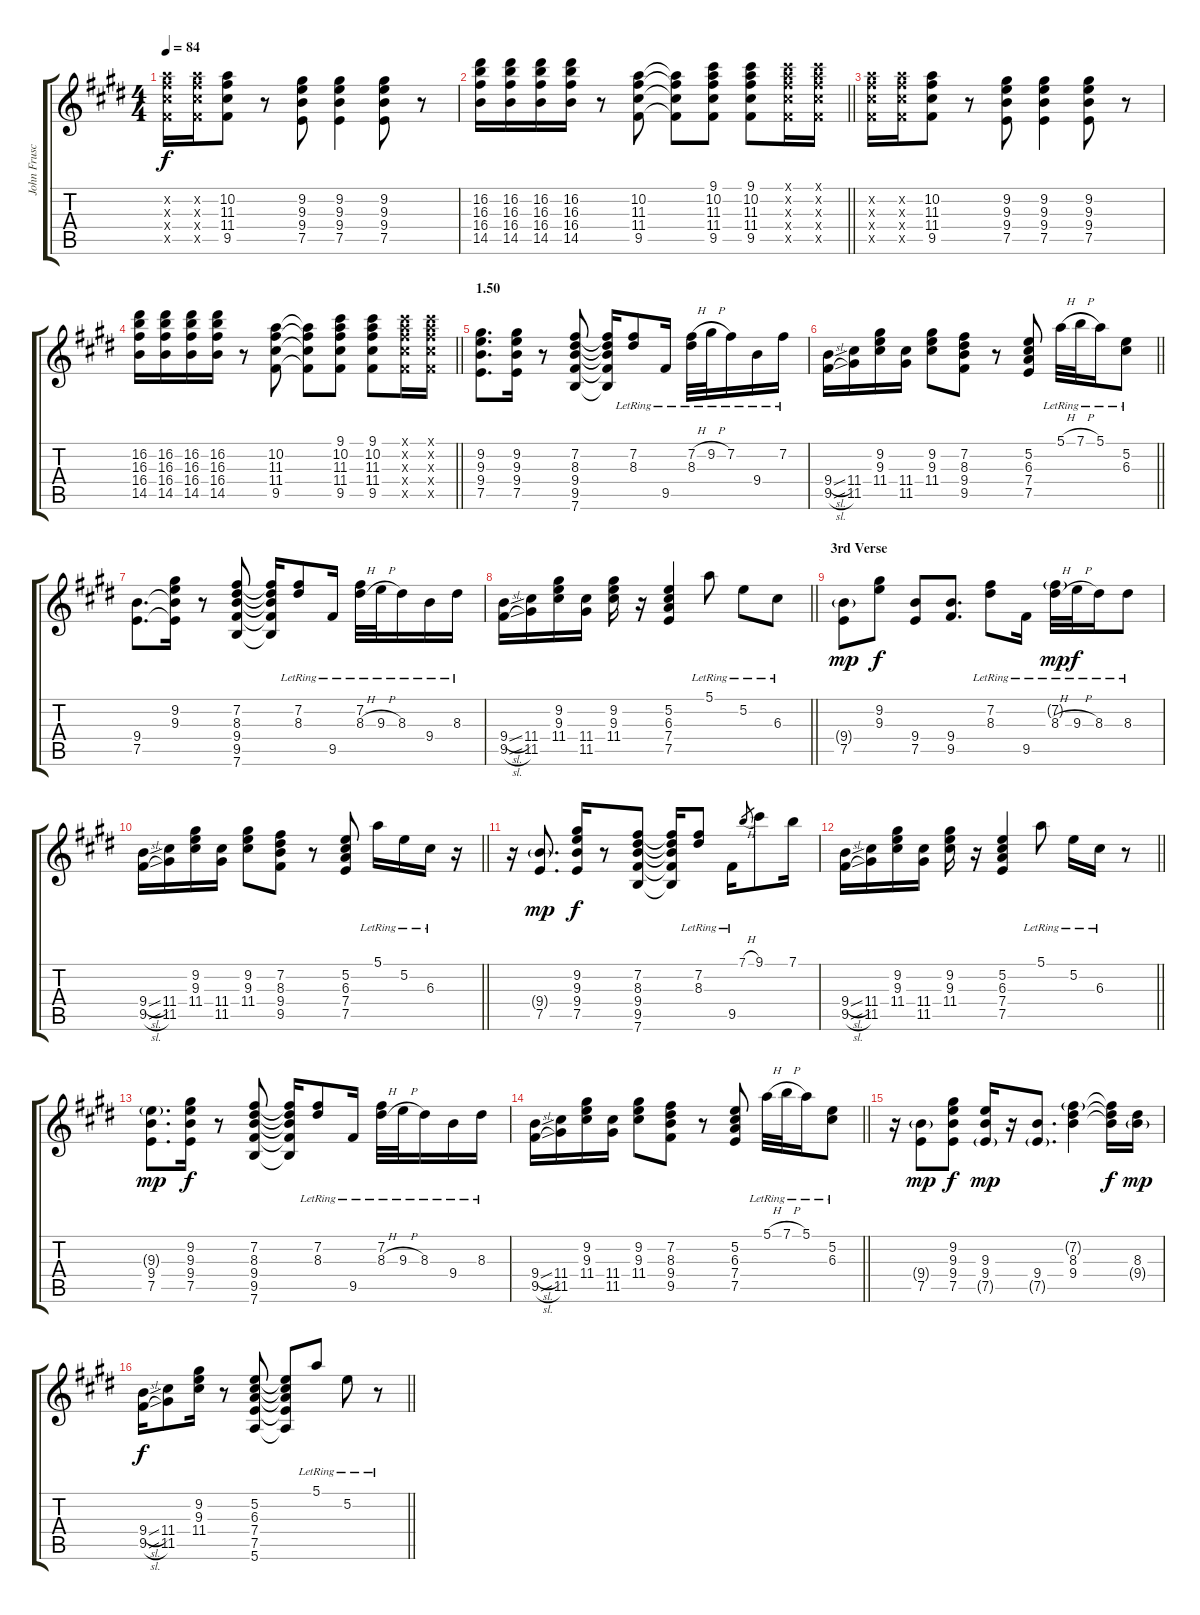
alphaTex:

\track ("John Frusciante" "John Frusc") {instrument electricguitarclean}
\staff {score tabs}
\tuning (E4 B3 G3 D3 A2 E2) {hide}
\ts (4 4)
\tempo 84
\clef g2
\ks c#minor
(10.2{x} 11.3{x} 11.4{x} 9.5{x}).16{dy f} (10.2{x} 11.3{x} 11.4{x} 9.5{x}).16 (10.2 11.3 11.4 9.5).8 r.8 (9.2 9.3 9.4 7.5).8 (9.2 9.3 9.4 7.5).4 (9.2 9.3 9.4 7.5).8 r.8 |
\barLineRight lightlight
\ks e
(16.2 16.3 16.4 14.5).16 (16.2 16.3 16.4 14.5).16 (16.2 16.3 16.4 14.5).16 (16.2 16.3 16.4 14.5).16 r.8 (10.2 11.3 11.4 9.5).8 (10.2{t} 11.3{t} 11.4{t} 9.5{t}).8 (9.1 10.2 11.3 11.4 9.5).8 (9.1 10.2 11.3 11.4 9.5).8 (9.1{x} 10.2{x} 11.3{x} 11.4{x} 9.5{x}).16 (9.1{x} 10.2{x} 11.3{x} 11.4{x} 9.5{x}).16 |
\ks c#minor
(10.2{x} 11.3{x} 11.4{x} 9.5{x}).16 (10.2{x} 11.3{x} 11.4{x} 9.5{x}).16 (10.2 11.3 11.4 9.5).8 r.8 (9.2 9.3 9.4 7.5).8 (9.2 9.3 9.4 7.5).4 (9.2 9.3 9.4 7.5).8 r.8 |
\barLineRight lightlight
\ks e
(16.2 16.3 16.4 14.5).16 (16.2 16.3 16.4 14.5).16 (16.2 16.3 16.4 14.5).16 (16.2 16.3 16.4 14.5).16 r.8 (10.2 11.3 11.4 9.5).8 (10.2{t} 11.3{t} 11.4{t} 9.5{t}).8 (9.1 10.2 11.3 11.4 9.5).8 (9.1 10.2 11.3 11.4 9.5).8 (9.1{x} 10.2{x} 11.3{x} 11.4{x} 9.5{x}).16 (9.1{x} 10.2{x} 11.3{x} 11.4{x} 9.5{x}).16 |
\section ("" "1.50")
\ks c#minor
(9.2 9.3 9.4 7.5).8{d} (9.2 9.3 9.4 7.5).16 r.8 (7.2 8.3 9.4 9.5 7.6).8 (7.2{t} 8.3{t} 9.4{t} 9.5{t} 7.6{t}).16 (7.2{lr} 8.3{lr}).8 9.5{lr}.16 (7.2{h lr} 8.3{lr}).32 9.2{h lr}.32 7.2{lr}.16 9.4{lr}.16 7.2{lr}.16 |
\barLineRight lightlight
\ks e
(9.4{sl} 9.5{sl}).16 (11.4 11.5).16 (9.2 9.3 11.4).16 (11.4 11.5).16 (9.2 9.3 11.4).8 (7.2 8.3 9.4 9.5).8 r.8 (5.2 6.3 7.4 7.5).8 5.1{h lr}.32 7.1{h lr}.32 5.1{lr}.16 (5.2{lr} 6.3{lr}).8 |
\ks c#minor
(9.4 7.5).8{d} (9.2 9.3 9.4{t} 7.5{t}).16 r.8 (7.2 8.3 9.4 9.5 7.6).8 (7.2{t} 8.3{t} 9.4{t} 9.5{t} 7.6{t}).16 (7.2{lr} 8.3{lr}).8 9.5{lr}.16 (7.2{lr} 8.3{h lr}).32 9.3{h lr}.32 8.3{lr}.16 9.4{lr}.16 8.3{lr}.16 |
\barLineRight lightlight
(9.4{sl} 9.5{sl}).16 (11.4 11.5).16 (9.2 9.3 11.4).16 (11.4 11.5).16 (9.2 9.3 11.4).16 r.16 (5.2 6.3 7.4 7.5).4 5.1{lr}.8 5.2{lr}.8 6.3{lr}.8 |
\section ("" "3rd Verse")
(9.4{g} 7.5).8{dy mp} (9.2 9.3).8{dy f} (9.4 7.5).8 (9.4 9.5).8{d} (7.2{lr} 8.3{lr}).8 9.5{lr}.16 (7.2{g lr} 8.3{h lr}).32{dy mp} 9.3{h lr}.32{dy f} 8.3{lr}.16 8.3{lr}.8 |
\barLineRight lightlight
(9.4{sl} 9.5{sl}).16 (11.4 11.5).16 (9.2 9.3 11.4).16 (11.4 11.5).16 (9.2 9.3 11.4).8 (7.2 8.3 9.4 9.5).8 r.8 (5.2 6.3 7.4 7.5).8 5.1{lr}.16 5.2{lr}.16 6.3{lr}.16 r.16 |
r.16 (9.4{g} 7.5).8{d dy mp} (9.2 9.3 9.4 7.5).16{dy f} r.8 (7.2 8.3 9.4 9.5 7.6).8 (7.2{t} 8.3{t} 9.4{t} 9.5{t} 7.6{t}).16 (7.2{lr} 8.3{lr}).8 9.5{lr}.16 7.1{h}.8{gr} 9.1.8 7.1.16 |
\barLineRight lightlight
(9.4{sl} 9.5{sl}).16 (11.4 11.5).16 (9.2 9.3 11.4).16 (11.4 11.5).16 (9.2 9.3 11.4).16 r.16 (5.2 6.3 7.4 7.5).4 5.1{lr}.8 5.2{lr}.16 6.3{lr}.16 r.8 |
(9.3{g} 9.4 7.5).8{d dy mp} (9.2 9.3 9.4 7.5).16{dy f} r.8 (7.2 8.3 9.4 9.5 7.6).8 (7.2{t} 8.3{t} 9.4{t} 9.5{t} 7.6{t}).16 (7.2{lr} 8.3{lr}).8 9.5{lr}.16 (7.2{lr} 8.3{h lr}).32 9.3{h lr}.32 8.3{lr}.16 9.4{lr}.16 8.3{lr}.16 |
\barLineRight lightlight
(9.4{sl} 9.5{sl}).16 (11.4 11.5).16 (9.2 9.3 11.4).16 (11.4 11.5).16 (9.2 9.3 11.4).8 (7.2 8.3 9.4 9.5).8 r.8 (5.2 6.3 7.4 7.5).8 5.1{h lr}.32 7.1{h lr}.32 5.1{lr}.16 (5.2{lr} 6.3{lr}).8 |
r.16 (9.4{g} 7.5).8{dy mp} (9.2 9.3 9.4 7.5).8{dy f} (9.3 9.4 7.5{g}).16{dy mp} r.16 (9.4 7.5{g}).8{d} (7.2{g} 8.3 9.4).4 (7.2{t} 8.3{t} 9.4{t}).16{dy f} (8.3 9.4{g}).16{dy mp} |
\barLineRight lightlight
(9.4{sl} 9.5{sl}).16{dy f} (11.4 11.5).8 (9.2 9.3 11.4).16 r.8 (5.2 6.3 7.4 7.5 5.6).8 (5.2{t} 6.3{t} 7.4{t} 7.5{t} 5.6{t}).8 5.1{lr}.8 5.2{lr}.8 r.8
